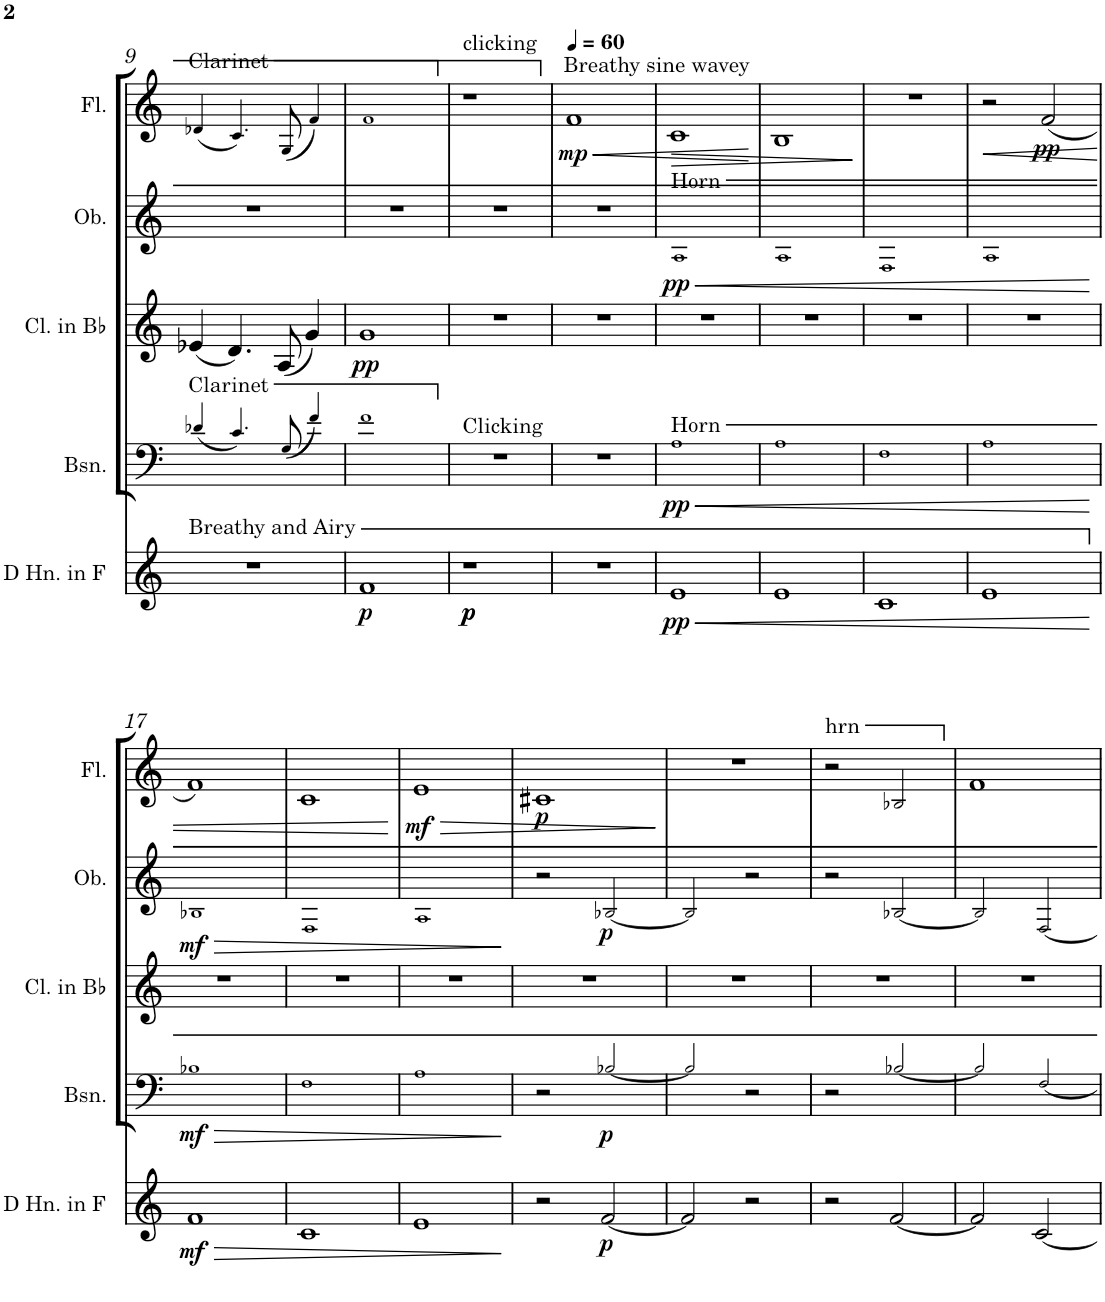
**kern	**dynam	**kern	**dynam	**kern	**dynam	**kern	**dynam	**kern	**dynam
*part5	*part5	*part4	*part4	*part3	*part3	*part2	*part2	*part1	*part1
*staff5	*staff5	*staff4	*staff4	*staff3	*staff3	*staff2	*staff2	*staff1	*staff1
*I"Horn in F	*	*I"Bassoon	*	*I"Clarinet in Bb	*	*I"Oboe	*	*I"Flute	*
*	*	*I'Bsn.	*	*I'Cl. in Bb	*	*I'Ob.	*	*I'Fl.	*
!!LO:PB:g=z
*clefG2	*	*clefF4	*	*clefG2	*	*clefG2	*	*clefG2	*
*Trd4c7	*	*	*	*Trd1c2	*	*	*	*	*
*k[]	*	*k[]	*	*k[]	*	*k[]	*	*k[]	*
*M4/4	*	*M4/4	*	*M4/4	*	*M4/4	*	*M4/4	*
=9	=9	=9	=9	=9	=9	=9	=9	=9	=9
!	!	!	!	!	!	!	!	!LO:TX:a:t=Clarinet	!
!	!	!LO:TX:a:t=Clarinet	!	!	!	!	!	!	!
!LO:TX:a:t=Breathy and Airy	!	!	!	!	!	!	!	!	!
1r	.	(4d-X/	.	(4e-X/	.	1r	.	(4d-X/	.
.	.	4.c/)	.	4.d/)	.	.	.	4.c/)	.
.	.	(8G/	.	(8A/	.	.	.	(8G/	.
.	.	4f/)	.	4g/)	.	.	.	4f/)	.
=10	=10	=10	=10	=10	=10	=10	=10	=10	=10
!	!LO:DY:b	!	!	!	!LO:DY:b	!	!	!	!
1f	p	1f	.	1g	pp	1r	.	1f	.
=11	=11	=11	=11	=11	=11	=11	=11	=11	=11
!	!	!	!	!	!	!	!	!LO:TX:a:t=clicking	!
!	!	!LO:TX:a:t=Clicking	!	!	!	!	!	!	!
!	!LO:DY:b	!	!	!	!	!	!	!	!
!	!LO:DY:n=1:b	!	!	!	!	!	!	!	!
1r	p p	1r	.	1r	.	1r	.	1r	.
=12	=12	=12	=12	=12	=12	=12	=12	=12	=12
*	*	*	*	*	*	*	*	*MM60	*
!	!	!	!	!	!	!	!	!LO:TX:a:t=Breathy sine wavey	!
!	!	!	!	!	!	!	!	!	!LO:HP:b
!	!	!	!	!	!	!	!	!	!LO:DY:n=1:b
1r	.	1r	.	1r	.	1r	.	1f	< mp
=13	=13	=13	=13	=13	=13	=13	=13	=13	=13
!	!	!	!	!	!	!LO:TX:a:t=Horn	!	!	!
!	!	!LO:TX:a:t=Horn	!	!	!	!	!	!	!
!	!LO:HP:b	!	!LO:HP:b	!	!	!	!LO:HP:b	!	!LO:HP:b
!	!LO:DY:n=1:b	!	!LO:DY:n=1:b	!	!	!	!LO:DY:n=1:b	!	!
1e	< pp	1A	< pp	1r	.	1A	< pp	1c	>
.	.	.	.	.	.	.	.	.	[
=14	=14	=14	=14	=14	=14	=14	=14	=14	=14
1e	.	1A	.	1r	.	1A	.	1B	.
.	.	.	.	.	.	.	.	.	]
=15	=15	=15	=15	=15	=15	=15	=15	=15	=15
1c	.	1F	.	1r	.	1F	.	1r	.
=16	=16	=16	=16	=16	=16	=16	=16	=16	=16
!	!	!	!	!	!	!	!	!	!LO:HP:b
1e	.	1A	.	1r	.	1A	.	2r	<
!	!	!	!	!	!	!	!	!	!LO:DY:b
.	.	.	.	.	.	.	.	(2f/	pp
.	[	.	[	.	.	.	[	.	.
!!LO:LB:g=z
=17	=17	=17	=17	=17	=17	=17	=17	=17	=17
!	!LO:HP:b	!	!LO:HP:b	!	!	!	!LO:HP:b	!	!
!	!LO:DY:n=1:b	!	!LO:DY:n=1:b	!	!	!	!LO:DY:n=1:b	!	!
1f	> mf	1B-X	> mf	1r	.	1B-X	> mf	1f)	.
=18	=18	=18	=18	=18	=18	=18	=18	=18	=18
1c	.	1F	.	1r	.	1F	.	1c	.
.	.	.	.	.	.	.	.	.	[
=19	=19	=19	=19	=19	=19	=19	=19	=19	=19
!	!	!	!	!	!	!	!	!	!LO:HP:b
!	!	!	!	!	!	!	!	!	!LO:DY:n=1:b
1e	.	1A	.	1r	.	1A	.	1e	> mf
.	]	.	]	.	.	.	]	.	.
=20	=20	=20	=20	=20	=20	=20	=20	=20	=20
!	!	!	!	!	!	!	!	!	!LO:DY:b
2r	.	2r	.	1r	.	2r	.	1c#X	p
!	!LO:DY:b	!	!LO:DY:b	!	!	!	!LO:DY:b	!	!
[2f/	p	2B-X/	p	.	.	2B-X/	p	.	.
.	.	.	.	.	.	.	.	.	]
=21	=21	=21	=21	=21	=21	=21	=21	=21	=21
2f/]	.	2B-/	.	1r	.	2B-/	.	1r	.
2r	.	2r	.	.	.	2r	.	.	.
=22	=22	=22	=22	=22	=22	=22	=22	=22	=22
!	!	!	!	!	!	!	!	!LO:TX:a:t=hrn	!
2r	.	2r	.	1r	.	2r	.	2r	.
[2f/	.	2B-X/	.	.	.	2B-X/	.	2B-X/	.
=23	=23	=23	=23	=23	=23	=23	=23	=23	=23
2f/]	.	2B-/	.	1r	.	2B-/	.	1f	.
[2c/	.	2F/	.	.	.	2F/	.	.	.
=	=	=	=	=	=	=	=	=	=
*-	*-	*-	*-	*-	*-	*-	*-	*-	*-
